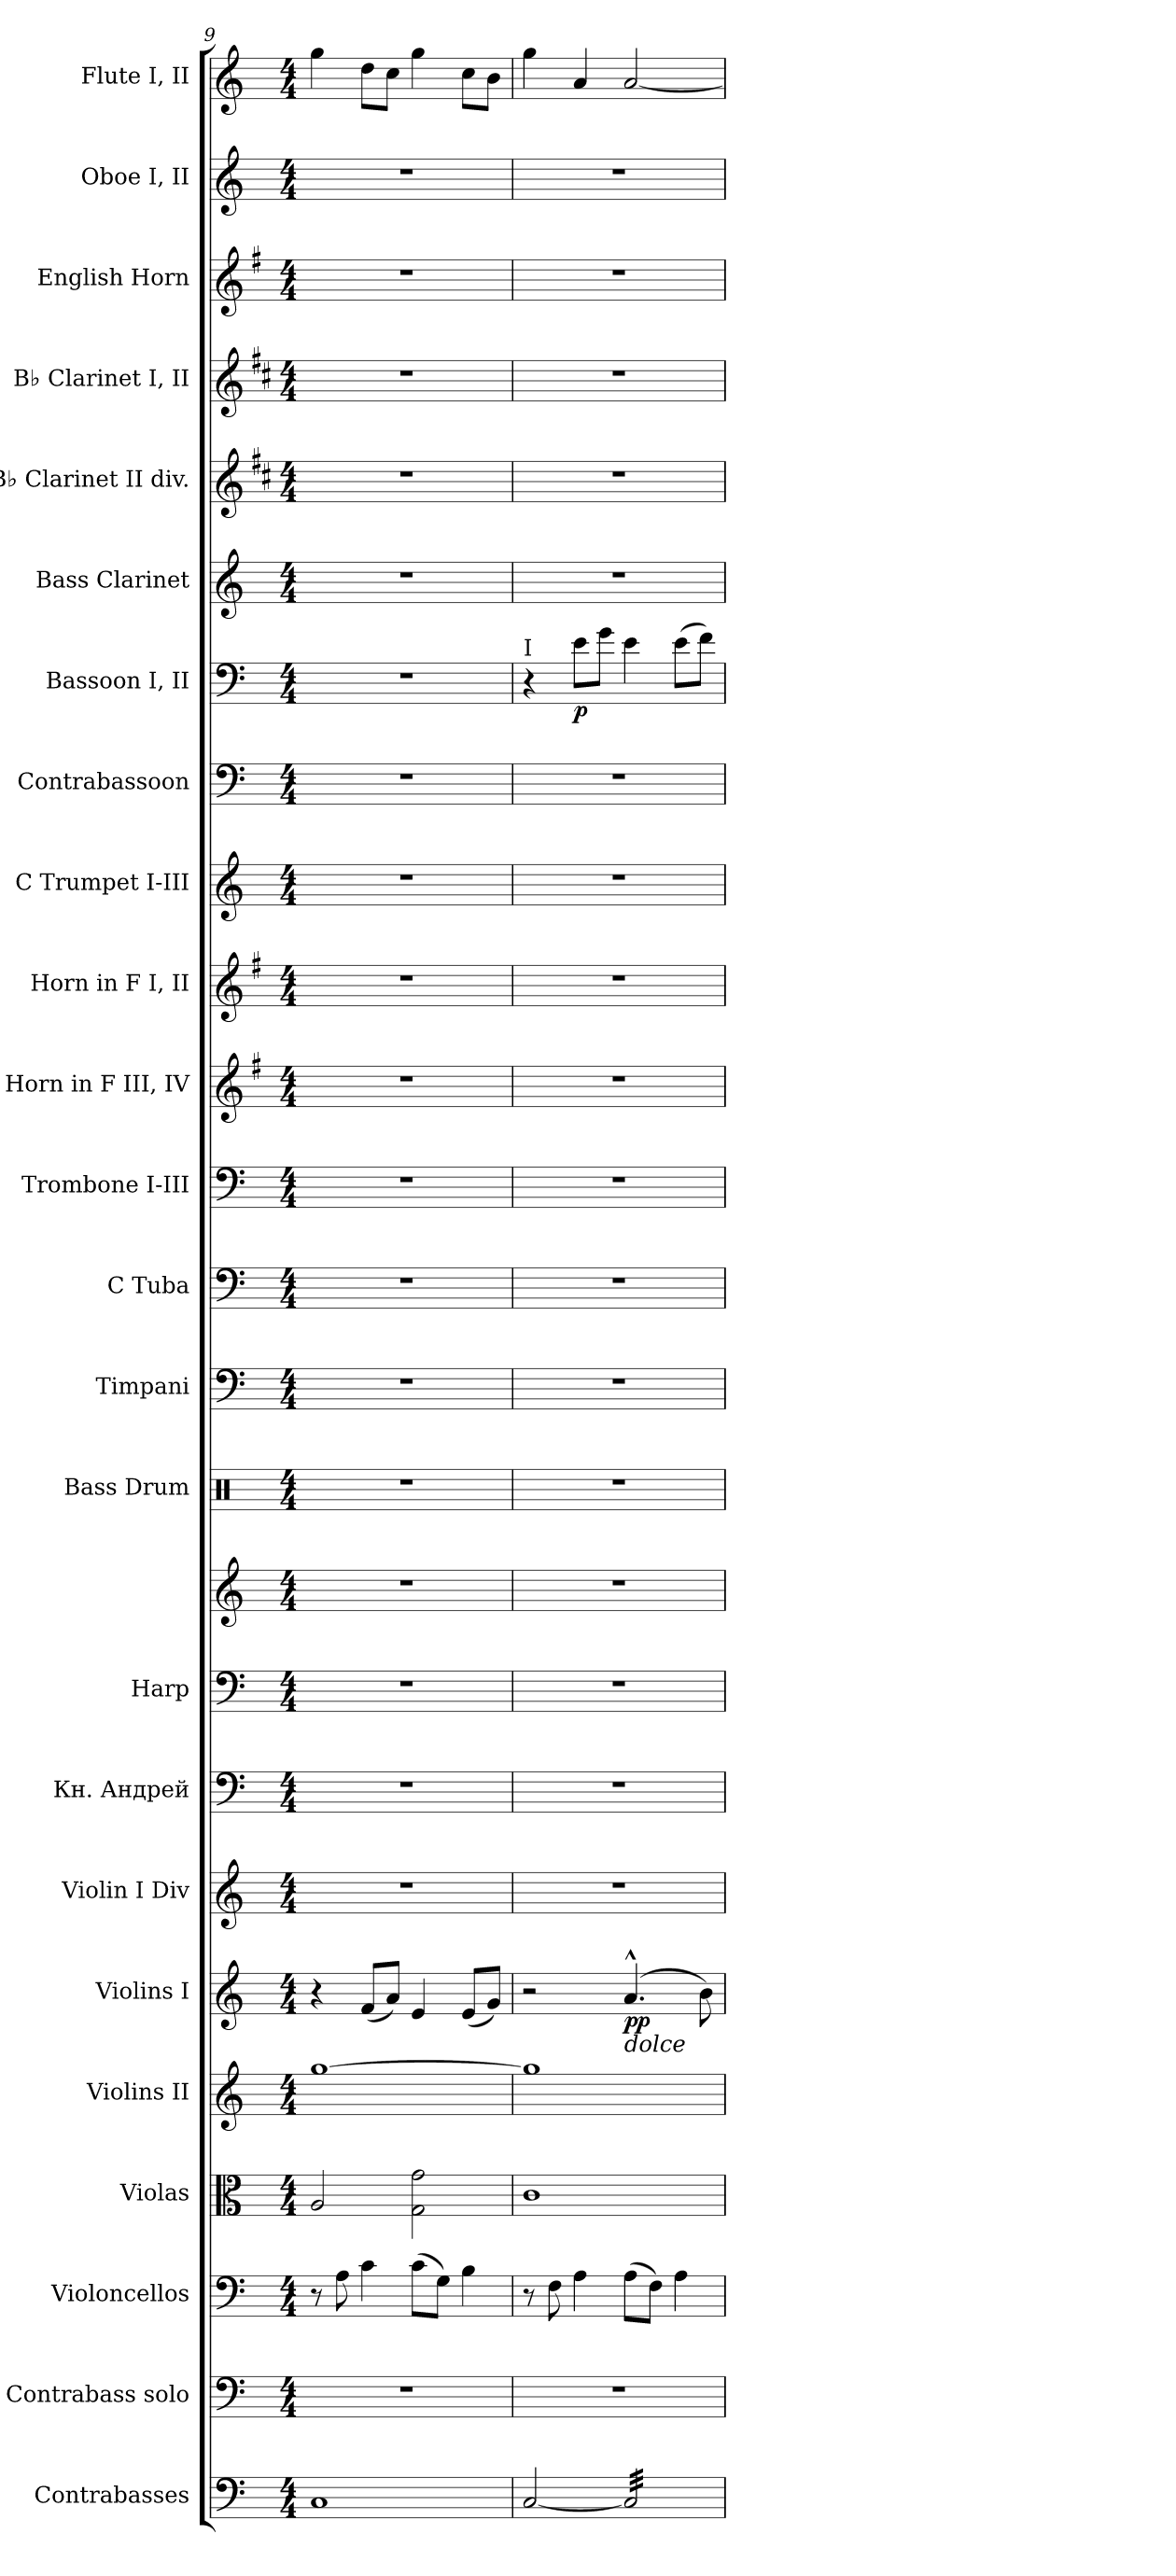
**kern	**kern	**kern	**kern	**kern	**kern	**dynam	**kern	**kern	**kern	**kern	**kern	**kern	**kern	**kern	**kern	**kern	**kern	**kern	**kern	**dynam	**kern	**kern	**kern	**kern	**kern	**kern
*part24	*part23	*part22	*part21	*part20	*part19	*part19	*part18	*part17	*part16	*part16	*part15	*part14	*part13	*part12	*part11	*part10	*part9	*part8	*part7	*part7	*part6	*part5	*part4	*part3	*part2	*part1
*staff25	*staff24	*staff23	*staff22	*staff21	*staff20	*staff20	*staff19	*staff18	*staff17	*staff16	*staff15	*staff14	*staff13	*staff12	*staff11	*staff10	*staff9	*staff8	*staff7	*staff7	*staff6	*staff5	*staff4	*staff3	*staff2	*staff1
*I"Contrabasses	*I"Contrabass solo	*I"Violoncellos	*I"Violas	*I"Violins II	*I"Violins I	*	*I"Violin I  Div	*I"Кн. Андрей	*I"Harp	*	*I"Bass Drum	*I"Timpani	*I"C Tuba	*I"Trombone I-III	*I"Horn in F III, IV	*I"Horn in F I, II	*I"C Trumpet I-III	*I"Contrabassoon	*I"Bassoon I, II	*	*I"Bass Clarinet	*I"B♭ Clarinet II div.	*I"B♭ Clarinet I, II	*I"English Horn	*I"Oboe I, II	*I"Flute I, II
*I'Cbs.	*I'C-b. so.	*I'Vcs.	*I'Vlas.	*I'Vlns. II	*I'Vlns. I	*	*I'Vln. I  Div	*	*I'Hrp.	*	*I'B. Drum	*I'Timp.	*I'C Tb.	*I'Tbn. I-III	*	*	*I'C Tpt. I-III	*I'Cbsn.	*I'Bsn. I, II	*	*I'B. Cl.	*I'B♭ Cl. II div.	*I'B♭ Cl. I, II	*I'E. Hn.	*I'Ob. I, II	*I'Fl. I, II
*clefF4	*clefF4	*clefF4	*clefC3	*clefG2	*clefG2	*	*clefG2	*clefF4	*clefF4	*clefG2	*clefX	*clefF4	*clefF4	*clefF4	*clefG2	*clefG2	*clefG2	*clefF4	*clefF4	*	*clefG2	*clefG2	*clefG2	*clefG2	*clefG2	*clefG2
*ITrd7c12	*ITrd7c12	*	*	*	*	*	*	*	*	*	*	*	*	*	*ITrd4c7	*ITrd4c7	*	*ITrd7c12	*	*	*ITrd8c14	*ITrd1c2	*ITrd1c2	*ITrd4c7	*	*
*k[]	*k[]	*k[]	*k[]	*k[]	*k[]	*	*k[]	*k[]	*k[]	*k[]	*k[]	*k[]	*k[]	*k[]	*k[]	*k[]	*k[]	*k[]	*k[]	*	*k[]	*k[]	*k[]	*k[]	*k[]	*k[]
*M4/4	*M4/4	*M4/4	*M4/4	*M4/4	*M4/4	*	*M4/4	*M4/4	*M4/4	*M4/4	*M4/4	*M4/4	*M4/4	*M4/4	*M4/4	*M4/4	*M4/4	*M4/4	*M4/4	*	*M4/4	*M4/4	*M4/4	*M4/4	*M4/4	*M4/4
=9	=9	=9	=9	=9	=9	=9	=9	=9	=9	=9	=9	=9	=9	=9	=9	=9	=9	=9	=9	=9	=9	=9	=9	=9	=9	=9
1CC	1r	8r	2A/	[1gg	4r	.	1r	1r	1r	1r	1r	1r	1r	1r	1r	1r	1r	1r	1r	.	1r	1r	1r	1r	1r	4gg\
.	.	8A\	.	.	.	.	.	.	.	.	.	.	.	.	.	.	.	.	.	.	.	.	.	.	.	.
.	.	4c\	.	.	(<8f/L	.	.	.	.	.	.	.	.	.	.	.	.	.	.	.	.	.	.	.	.	8dd\L
.	.	.	.	.	8a/J)	.	.	.	.	.	.	.	.	.	.	.	.	.	.	.	.	.	.	.	.	8cc\J
.	.	(>8c\L	2G\ 2g\	.	4e/	.	.	.	.	.	.	.	.	.	.	.	.	.	.	.	.	.	.	.	.	4gg\
.	.	8G\J)	.	.	.	.	.	.	.	.	.	.	.	.	.	.	.	.	.	.	.	.	.	.	.	.
.	.	4B\	.	.	(<8e/L	.	.	.	.	.	.	.	.	.	.	.	.	.	.	.	.	.	.	.	.	8cc\L
.	.	.	.	.	8g/J)	.	.	.	.	.	.	.	.	.	.	.	.	.	.	.	.	.	.	.	.	8b\J
!!LO:PB:g=z
=10	=10	=10	=10	=10	=10	=10	=10	=10	=10	=10	=10	=10	=10	=10	=10	=10	=10	=10	=10	=10	=10	=10	=10	=10	=10	=10
*	*	*	*	*	*	*	*	*	*	*	*	*	*	*	*	*	*	*	*	*	*	*	*	*	*	*MM64
!	!	!	!	!	!	!	!	!	!	!	!	!	!	!	!	!	!	!	!LO:TX:a:t=I	!	!	!	!	!	!	!
[2CC/	1r	8r	1c	1gg]	2r	.	1r	1r	1r	1r	1r	1r	1r	1r	1r	1r	1r	1r	4r	.	1r	1r	1r	1r	1r	4gg\
.	.	8F\	.	.	.	.	.	.	.	.	.	.	.	.	.	.	.	.	.	.	.	.	.	.	.	.
!	!	!	!	!	!	!	!	!	!	!	!	!	!	!	!	!	!	!	!	!LO:DY:b	!	!	!	!	!	!
.	.	4A\	.	.	.	.	.	.	.	.	.	.	.	.	.	.	.	.	8e\L	p	.	.	.	.	.	4a/
.	.	.	.	.	.	.	.	.	.	.	.	.	.	.	.	.	.	.	8g\J	.	.	.	.	.	.	.
!	!	!	!	!	!LO:TX:b:i:t=dolce	!	!	!	!	!	!	!	!	!	!	!	!	!	!	!	!	!	!	!	!	!
!LO:TX:a:i:t=tremolo	!	!	!	!	!	!	!	!	!	!	!	!	!	!	!	!	!	!	!	!	!	!	!	!	!	!
!	!	!	!	!	!	!LO:DY:b	!	!	!	!	!	!	!	!	!	!	!	!	!	!	!	!	!	!	!	!
*tremolo	*	*	*	*	*	*	*	*	*	*	*	*	*	*	*	*	*	*	*	*	*	*	*	*	*	*
32CC/]LLL	.	(>8A\L	.	.	(>4.a^^/	pp	.	.	.	.	.	.	.	.	.	.	.	.	4e\	.	.	.	.	.	.	[2a/
32CC/	.	.	.	.	.	.	.	.	.	.	.	.	.	.	.	.	.	.	.	.	.	.	.	.	.	.
32CC/	.	.	.	.	.	.	.	.	.	.	.	.	.	.	.	.	.	.	.	.	.	.	.	.	.	.
32CC/	.	.	.	.	.	.	.	.	.	.	.	.	.	.	.	.	.	.	.	.	.	.	.	.	.	.
32CC/	.	8F\J)	.	.	.	.	.	.	.	.	.	.	.	.	.	.	.	.	.	.	.	.	.	.	.	.
32CC/	.	.	.	.	.	.	.	.	.	.	.	.	.	.	.	.	.	.	.	.	.	.	.	.	.	.
32CC/	.	.	.	.	.	.	.	.	.	.	.	.	.	.	.	.	.	.	.	.	.	.	.	.	.	.
32CC/	.	.	.	.	.	.	.	.	.	.	.	.	.	.	.	.	.	.	.	.	.	.	.	.	.	.
32CC/	.	4A\	.	.	.	.	.	.	.	.	.	.	.	.	.	.	.	.	(>8e\L	.	.	.	.	.	.	.
32CC/	.	.	.	.	.	.	.	.	.	.	.	.	.	.	.	.	.	.	.	.	.	.	.	.	.	.
32CC/	.	.	.	.	.	.	.	.	.	.	.	.	.	.	.	.	.	.	.	.	.	.	.	.	.	.
32CC/	.	.	.	.	.	.	.	.	.	.	.	.	.	.	.	.	.	.	.	.	.	.	.	.	.	.
32CC/	.	.	.	.	8b\)	.	.	.	.	.	.	.	.	.	.	.	.	.	8f\J)	.	.	.	.	.	.	.
32CC/	.	.	.	.	.	.	.	.	.	.	.	.	.	.	.	.	.	.	.	.	.	.	.	.	.	.
32CC/	.	.	.	.	.	.	.	.	.	.	.	.	.	.	.	.	.	.	.	.	.	.	.	.	.	.
32CC/JJJ	.	.	.	.	.	.	.	.	.	.	.	.	.	.	.	.	.	.	.	.	.	.	.	.	.	.
*Xtremolo	*	*	*	*	*	*	*	*	*	*	*	*	*	*	*	*	*	*	*	*	*	*	*	*	*	*
=	=	=	=	=	=	=	=	=	=	=	=	=	=	=	=	=	=	=	=	=	=	=	=	=	=	=
*-	*-	*-	*-	*-	*-	*-	*-	*-	*-	*-	*-	*-	*-	*-	*-	*-	*-	*-	*-	*-	*-	*-	*-	*-	*-	*-
